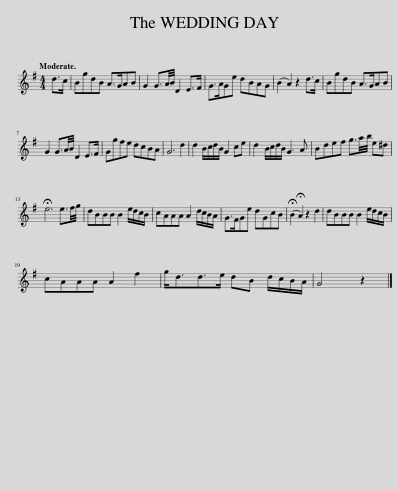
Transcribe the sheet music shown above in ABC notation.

X:1
L:1/8
Q:1/4=120
M:4/4
I:linebreak $
K:G
V:1 treble
V:1
 d>c | BgdB A>GAB | G2 G3/2A/4B/4 D2 E>F | G>AGe dBAG | (B2 A2) z2 d>c | %5
 BgdB A>GAB |$ G2 G3/2A/4B/4 D2 E>F | Ggfe dcBA | G6 d2 | d2 B/c/d/B/ G2 ce | %10
 d2 B/c/d/B/ G3 A | Bdef g3/2a/4b/4 e^d |$ !fermata!e6 e3/2f/4g/4 | dBBB B2 e/d/c/B/ | cAAA A2 d/c/B/A/ | %15
 G>FGe dGcB | (!fermata!B2 !fermata!A2) z2 d2 | dBBB B2 e/d/c/B/ |$ cAAA A2 f2 | g<dd>e dB d/c/B/A/ | %20
 G4 z2 |] %21
